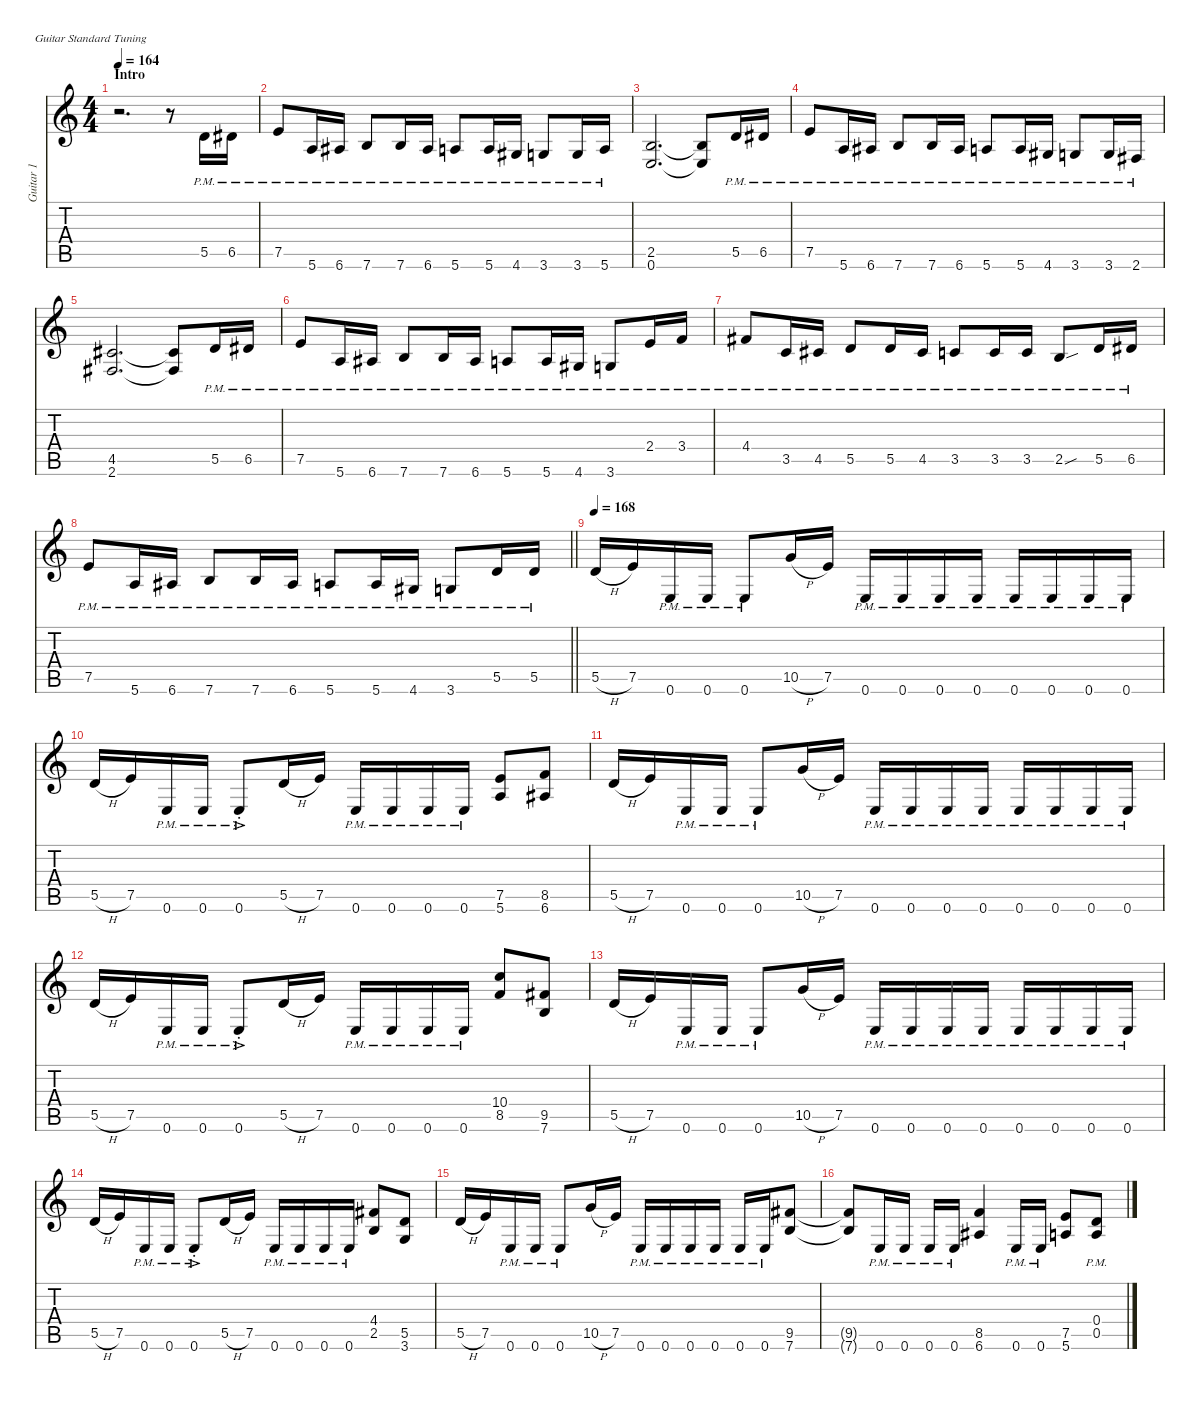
\defaultSystemsLayout 4
\hideDynamics
\bracketExtendMode nobrackets
\firstSystemTrackNameMode fullname
\otherSystemsTrackNameOrientation horizontal
\track ("Guitar 1" "dist.guit.") {defaultSystemsLayout 8 mute instrument distortionguitar}
\staff {score tabs}
\tuning (E4 B3 G3 D3 A2 E2)
\ts (4 4)
\beaming (8 2 2 2 2)
\section ("" "Intro")
\tempo 164
\clef g2
\ks c
r.2{d dy f instrument distortionguitar beam Down} r.8{beam Down} 5.5{pm}.16{beam Up} 6.5{pm acc #}.16{beam Up} |
7.5{pm}.8{beam Up} 5.6{pm}.16{beam Up} 6.6{pm acc #}.16{beam Up} 7.6{pm}.8{beam Up} 7.6{pm}.16{beam Up} 6.6{pm acc #}.16{beam Up} 5.6{pm}.8{beam Up} 5.6{pm}.16{beam Up} 4.6{pm acc #}.16{beam Up} 3.6{pm}.8{beam Up} 3.6{pm}.16{beam Up} 5.6{pm}.16{beam Up} |
(2.5 0.6).2{d beam Up} (2.5{t} 0.6{t}).8{beam Up} 5.5{pm}.16{beam Up} 6.5{pm acc #}.16{beam Up} |
7.5{pm}.8{beam Up} 5.6{pm}.16{beam Up} 6.6{pm acc #}.16{beam Up} 7.6{pm}.8{beam Up} 7.6{pm}.16{beam Up} 6.6{pm acc #}.16{beam Up} 5.6{pm}.8{beam Up} 5.6{pm}.16{beam Up} 4.6{pm acc #}.16{beam Up} 3.6{pm}.8{beam Up} 3.6{pm}.16{beam Up} 2.6{pm acc #}.16{beam Up} |
(4.5{acc #} 2.6{acc #}).2{d beam Up} (4.5{t acc #} 2.6{t acc #}).8{beam Up} 5.5{pm}.16{beam Up} 6.5{pm acc #}.16{beam Up} |
7.5{pm}.8{beam Up} 5.6{pm}.16{beam Up} 6.6{pm acc #}.16{beam Up} 7.6{pm}.8{beam Up} 7.6{pm}.16{beam Up} 6.6{pm acc #}.16{beam Up} 5.6{pm}.8{beam Up} 5.6{pm}.16{beam Up} 4.6{pm acc #}.16{beam Up} 3.6{pm}.8{beam Up} 2.4{pm}.16{beam Up} 3.4{pm}.16{beam Up} |
4.4{pm acc #}.8{beam Up} 3.5{pm}.16{beam Up} 4.5{pm acc #}.16{beam Up} 5.5{pm}.8{beam Up} 5.5{pm}.16{beam Up} 4.5{pm acc #}.16{beam Up} 3.5{pm}.8{beam Up} 3.5{pm}.16{beam Up} 3.5{pm}.16{beam Up} 2.5{sou pm}.8{beam Up} 5.5{pm}.16{beam Up} 6.5{pm acc #}.16{beam Up} |
\barLineRight lightlight
7.5{pm}.8{beam Up} 5.6{pm}.16{beam Up} 6.6{pm acc #}.16{beam Up} 7.6{pm}.8{beam Up} 7.6{pm}.16{beam Up} 6.6{pm acc #}.16{beam Up} 5.6{pm}.8{beam Up} 5.6{pm}.16{beam Up} 4.6{pm acc #}.16{beam Up} 3.6{pm}.8{beam Up} 5.5{pm}.16{beam Up} 5.5{pm}.16{beam Up} |
\tempo 168
5.5{h}.16{beam Up} 7.5.16{beam Up} 0.6{pm}.16{beam Up} 0.6{pm}.16{beam Up} 0.6{pm}.8{beam Up} 10.5{h}.16{beam Up} 7.5.16{beam Up} 0.6{pm}.16{beam Up} 0.6{pm}.16{beam Up} 0.6{pm}.16{beam Up} 0.6{pm}.16{beam Up} 0.6{pm}.16{beam Up} 0.6{pm}.16{beam Up} 0.6{pm}.16{beam Up} 0.6{pm}.16{beam Up} |
5.5{h}.16{beam Up} 7.5.16{beam Up} 0.6{pm}.16{beam Up} 0.6{pm}.16{beam Up} 0.6{ac pm st}.8{dy mf beam Up} 5.5{h}.16{dy f beam Up} 7.5.16{beam Up} 0.6{pm}.16{beam Up} 0.6{pm}.16{beam Up} 0.6{pm}.16{beam Up} 0.6{pm}.16{beam Up} (7.5 5.6).8{beam Up} (8.5 6.6{acc #}).8{beam Up} |
5.5{h}.16{beam Up} 7.5.16{beam Up} 0.6{pm}.16{beam Up} 0.6{pm}.16{beam Up} 0.6{pm}.8{beam Up} 10.5{h}.16{beam Up} 7.5.16{beam Up} 0.6{pm}.16{beam Up} 0.6{pm}.16{beam Up} 0.6{pm}.16{beam Up} 0.6{pm}.16{beam Up} 0.6{pm}.16{beam Up} 0.6{pm}.16{beam Up} 0.6{pm}.16{beam Up} 0.6{pm}.16{beam Up} |
5.5{h}.16{beam Up} 7.5.16{beam Up} 0.6{pm}.16{beam Up} 0.6{pm}.16{beam Up} 0.6{ac pm st}.8{dy mf beam Up} 5.5{h}.16{dy f beam Up} 7.5.16{beam Up} 0.6{pm}.16{beam Up} 0.6{pm}.16{beam Up} 0.6{pm}.16{beam Up} 0.6{pm}.16{beam Up} (10.4 8.5).8{beam Up} (9.5{acc #} 7.6).8{beam Up} |
5.5{h}.16{beam Up} 7.5.16{beam Up} 0.6{pm}.16{beam Up} 0.6{pm}.16{beam Up} 0.6{pm}.8{beam Up} 10.5{h}.16{beam Up} 7.5.16{beam Up} 0.6{pm}.16{beam Up} 0.6{pm}.16{beam Up} 0.6{pm}.16{beam Up} 0.6{pm}.16{beam Up} 0.6{pm}.16{beam Up} 0.6{pm}.16{beam Up} 0.6{pm}.16{beam Up} 0.6{pm}.16{beam Up} |
5.5{h}.16{beam Up} 7.5.16{beam Up} 0.6{pm}.16{beam Up} 0.6{pm}.16{beam Up} 0.6{ac pm st}.8{dy mf beam Up} 5.5{h}.16{dy f beam Up} 7.5.16{beam Up} 0.6{pm}.16{beam Up} 0.6{pm}.16{beam Up} 0.6{pm}.16{beam Up} 0.6{pm}.16{beam Up} (4.4{acc #} 2.5).8{beam Up} (5.5 3.6).8{beam Up} |
5.5{h}.16{beam Up} 7.5.16{beam Up} 0.6{pm}.16{beam Up} 0.6{pm}.16{beam Up} 0.6{pm}.8{beam Up} 10.5{h}.16{beam Up} 7.5.16{beam Up} 0.6{pm}.16{beam Up} 0.6{pm}.16{beam Up} 0.6{pm}.16{beam Up} 0.6{pm}.16{beam Up} 0.6{pm}.16{beam Up} 0.6{pm}.16{beam Up} (9.5{acc #} 7.6).8{beam Up} |
(9.5{t acc #} 7.6{t}).8{beam Up} 0.6{pm}.16{beam Up} 0.6{pm}.16{beam Up} 0.6{pm}.16{beam Up} 0.6{pm}.16{beam Up} (8.5 6.6{acc #}).4{beam Up} 0.6{pm}.16{beam Up} 0.6{pm}.16{beam Up} (7.5 5.6).8{beam Up} (0.4{pm} 0.5{pm}).8{beam Up}
